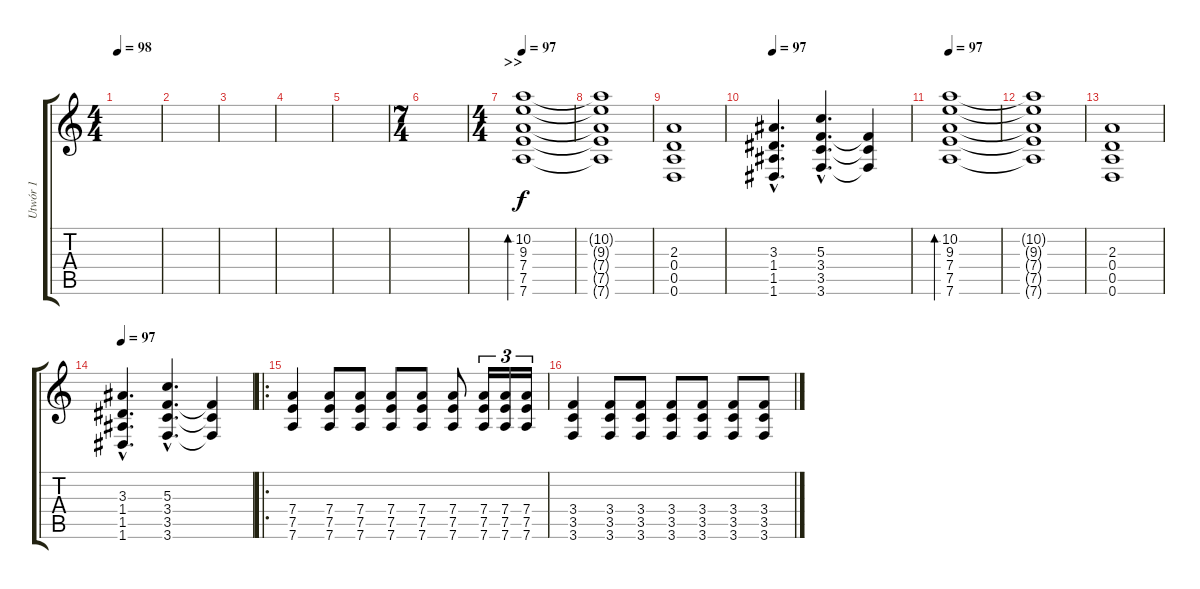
\track ("Utwór 1" "Utwór 1") {instrument distortionguitar}
\staff {score tabs}
\tuning (E4 B3 G3 D3 A2 D2) {hide}
\ts (4 4)
\tempo 98
\clef g2
\ks c
|
|
|
|
|
\ts (7 4)
|
\ts (4 4)
\section ("" ">>")
\tempo 97
(10.2 9.3 7.4 7.5 7.6).1{bd 480 volume 10} |
(10.2{t} 9.3{t} 7.4{t} 7.5{t} 7.6{t}).1 |
(2.3 0.4 0.5 0.6).1 |
\tempo 97
(3.3{hac} 1.4{hac} 1.5{hac} 1.6{hac}).4{d} (5.3{hac} 3.4{hac} 3.5{hac} 3.6{hac}).4{d} (3.4{t} 3.5{t} 3.6{t}).4 |
\tempo 97
(10.2 9.3 7.4 7.5 7.6).1{bd 480 volume 10} |
(10.2{t} 9.3{t} 7.4{t} 7.5{t} 7.6{t}).1 |
(2.3 0.4 0.5 0.6).1 |
\tempo 97
(3.3{hac} 1.4{hac} 1.5{hac} 1.6{hac}).4{d} (5.3{hac} 3.4{hac} 3.5{hac} 3.6{hac}).4{d} (3.4{t} 3.5{t} 3.6{t}).4 |
\ro
(7.4 7.5 7.6).4{volume 13} (7.4 7.5 7.6).8 (7.4 7.5 7.6).8 (7.4 7.5 7.6).8 (7.4 7.5 7.6).8 (7.4 7.5 7.6).8 (7.4 7.5 7.6).16{tu (3 2)} (7.4 7.5 7.6).16{tu (3 2)} (7.4 7.5 7.6).16{tu (3 2)} |
(3.4 3.5 3.6).4 (3.4 3.5 3.6).8 (3.4 3.5 3.6).8 (3.4 3.5 3.6).8 (3.4 3.5 3.6).8 (3.4 3.5 3.6).8 (3.4 3.5 3.6).8
